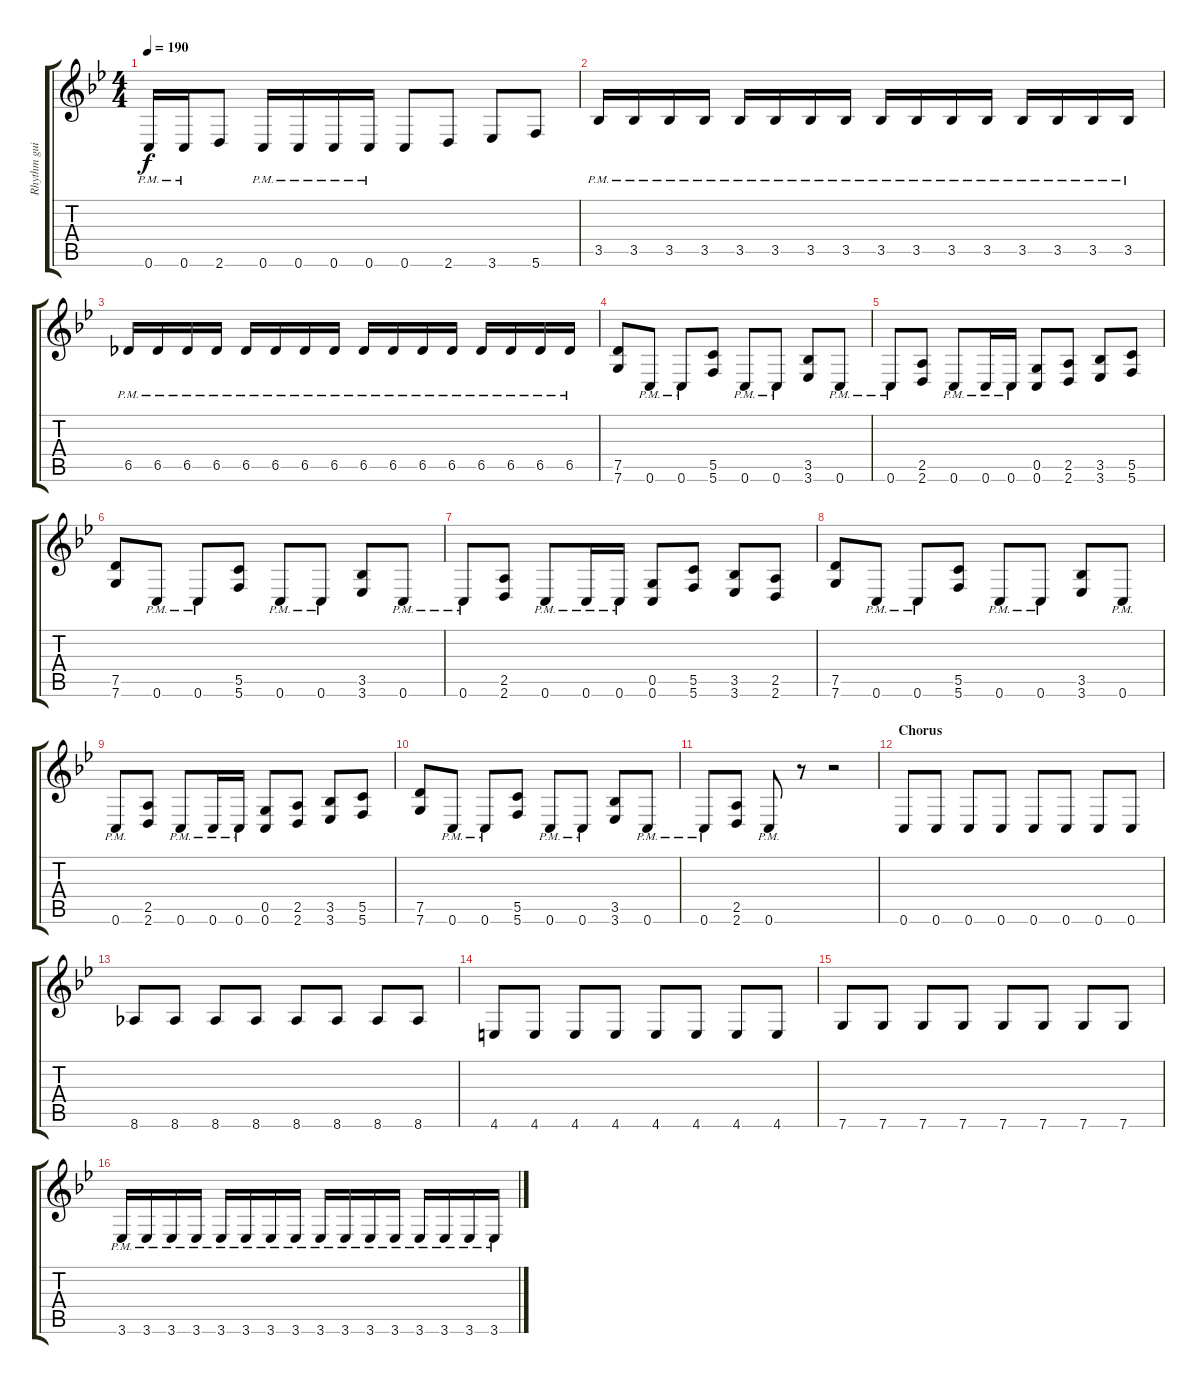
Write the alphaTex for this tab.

\track ("Rhythm guitar 01" "Rhythm gui") {instrument overdrivenguitar}
\staff {score tabs}
\tuning (D4 A3 F3 C3 G2 C2) {hide}
\ts (4 4)
\tempo 190
\clef g2
\ks bb
0.6{pm}.16{dy f} 0.6{pm}.16 2.6.8 0.6{pm}.16 0.6{pm}.16 0.6{pm}.16 0.6{pm}.16 0.6.8 2.6.8 3.6.8 5.6.8 |
3.5{pm}.16 3.5{pm}.16 3.5{pm}.16 3.5{pm}.16 3.5{pm}.16 3.5{pm}.16 3.5{pm}.16 3.5{pm}.16 3.5{pm}.16 3.5{pm}.16 3.5{pm}.16 3.5{pm}.16 3.5{pm}.16 3.5{pm}.16 3.5{pm}.16 3.5{pm}.16 |
6.5{pm}.16 6.5{pm}.16 6.5{pm}.16 6.5{pm}.16 6.5{pm}.16 6.5{pm}.16 6.5{pm}.16 6.5{pm}.16 6.5{pm}.16 6.5{pm}.16 6.5{pm}.16 6.5{pm}.16 6.5{pm}.16 6.5{pm}.16 6.5{pm}.16 6.5{pm}.16 |
(7.5 7.6).8 0.6{pm}.8 0.6{pm}.8 (5.5 5.6).8 0.6{pm}.8 0.6{pm}.8 (3.5 3.6).8 0.6{pm}.8 |
0.6{pm}.8 (2.5 2.6).8 0.6{pm}.8 0.6{pm}.16 0.6{pm}.16 (0.5 0.6).8 (2.5 2.6).8 (3.5 3.6).8 (5.5 5.6).8 |
(7.5 7.6).8 0.6{pm}.8 0.6{pm}.8 (5.5 5.6).8 0.6{pm}.8 0.6{pm}.8 (3.5 3.6).8 0.6{pm}.8 |
0.6{pm}.8 (2.5 2.6).8 0.6{pm}.8 0.6{pm}.16 0.6{pm}.16 (0.5 0.6).8 (5.5 5.6).8 (3.5 3.6).8 (2.5 2.6).8 |
(7.5 7.6).8 0.6{pm}.8 0.6{pm}.8 (5.5 5.6).8 0.6{pm}.8 0.6{pm}.8 (3.5 3.6).8 0.6{pm}.8 |
0.6{pm}.8 (2.5 2.6).8 0.6{pm}.8 0.6{pm}.16 0.6{pm}.16 (0.5 0.6).8 (2.5 2.6).8 (3.5 3.6).8 (5.5 5.6).8 |
(7.5 7.6).8 0.6{pm}.8 0.6{pm}.8 (5.5 5.6).8 0.6{pm}.8 0.6{pm}.8 (3.5 3.6).8 0.6{pm}.8 |
0.6{pm}.8 (2.5 2.6).8 0.6{pm}.8 r.8 r.2 |
\section ("" "Chorus")
0.6.8 0.6.8 0.6.8 0.6.8 0.6.8 0.6.8 0.6.8 0.6.8 |
8.6.8 8.6.8 8.6.8 8.6.8 8.6.8 8.6.8 8.6.8 8.6.8 |
4.6.8 4.6.8 4.6.8 4.6.8 4.6.8 4.6.8 4.6.8 4.6.8 |
7.6.8 7.6.8 7.6.8 7.6.8 7.6.8 7.6.8 7.6.8 7.6.8 |
3.6{pm}.16 3.6{pm}.16 3.6{pm}.16 3.6{pm}.16 3.6{pm}.16 3.6{pm}.16 3.6{pm}.16 3.6{pm}.16 3.6{pm}.16 3.6{pm}.16 3.6{pm}.16 3.6{pm}.16 3.6{pm}.16 3.6{pm}.16 3.6{pm}.16 3.6{pm}.16
